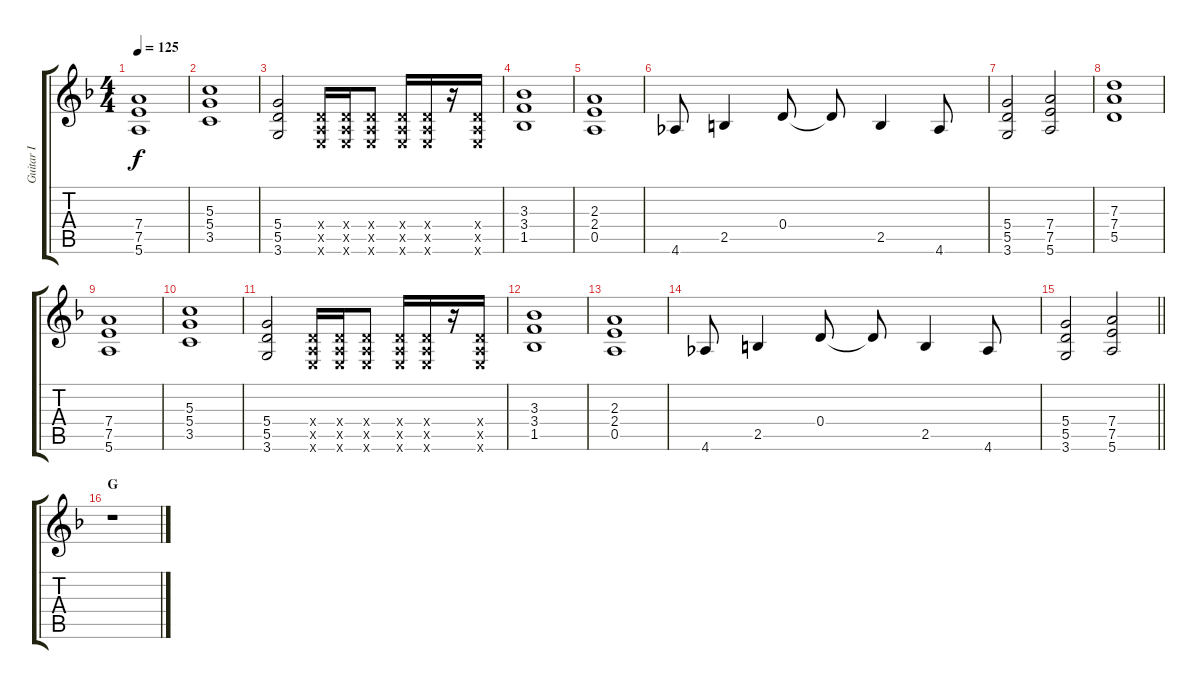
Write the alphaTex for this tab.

\track ("Guitar I" "Guitar I") {instrument overdrivenguitar}
\staff {score tabs}
\tuning (E4 B3 G3 D3 A2 E2) {hide}
\ts (4 4)
\tempo 125
\clef g2
\ks f
(7.4 7.5 5.6).1{dy f} |
(5.3 5.4 3.5).1 |
(5.4 5.5 3.6).2 (0.4{x} 0.5{x} 0.6{x}).16 (0.4{x} 0.5{x} 0.6{x}).16 (0.4{x} 0.5{x} 0.6{x}).8 (0.4{x} 0.5{x} 0.6{x}).16 (0.4{x} 0.5{x} 0.6{x}).16 r.16 (0.4{x} 0.5{x} 0.6{x}).16 |
(3.3 3.4 1.5).1 |
(2.3 2.4 0.5).1 |
4.6.8 2.5.4 0.4.8 0.4{t}.8 2.5.4 4.6.8 |
(5.4 5.5 3.6).2 (7.4 7.5 5.6).2 |
(7.3 7.4 5.5).1 |
(7.4 7.5 5.6).1 |
(5.3 5.4 3.5).1 |
(5.4 5.5 3.6).2 (0.4{x} 0.5{x} 0.6{x}).16 (0.4{x} 0.5{x} 0.6{x}).16 (0.4{x} 0.5{x} 0.6{x}).8 (0.4{x} 0.5{x} 0.6{x}).16 (0.4{x} 0.5{x} 0.6{x}).16 r.16 (0.4{x} 0.5{x} 0.6{x}).16 |
(3.3 3.4 1.5).1 |
(2.3 2.4 0.5).1 |
4.6.8 2.5.4 0.4.8 0.4{t}.8 2.5.4 4.6.8 |
\barLineRight lightlight
(5.4 5.5 3.6).2 (7.4 7.5 5.6).2 |
\section ("" "G")
r.1
